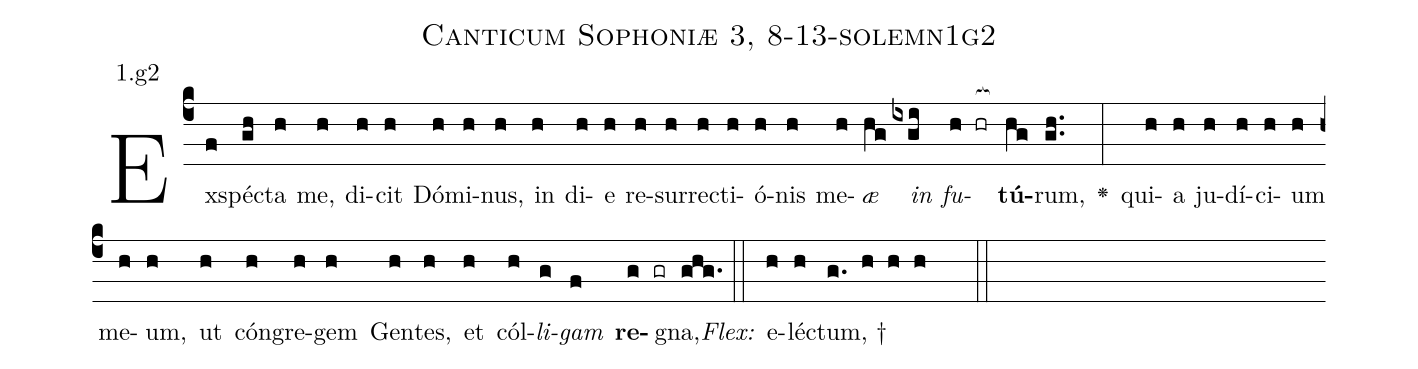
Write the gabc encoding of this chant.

name: Canticum Sophoniæ 3, 8-13-solemn1g2;
annotation: 1.g2;
%%
(c4)Ex(f)spé(gh)cta(h) me,(h) di(h)cit(h) Dó(h)mi(h)nus,(h) in(h) di(h)e(h) re(h)sur(h)re(h)cti(h)ó(h)nis(h) me(h)<i>æ</i>(hg) <i>in</i>(ixgi) <i>fu</i>(h hr[ocb:1{])<b>tú</b>(hg[ocb:0}])rum,(gh..) <v>\greheightstar</v>(:) qui(h)a(h) ju(h)dí(h)ci(h)um(h) me(h)um,(h) ut(h) cón(h)gre(h)gem(h) Gen(h)tes,(h) et(h) cól(h)<i>li</i>(g)<i>gam</i>(f) <b>re</b>(g gr)gna,(ghg.) (::)
<i>Flex:</i>()  e(h)lé(h)ctum, †(g. h h h  ::)

%E(h) u(h) o(g) u(f) a(g) e.(ghg.) (::)
